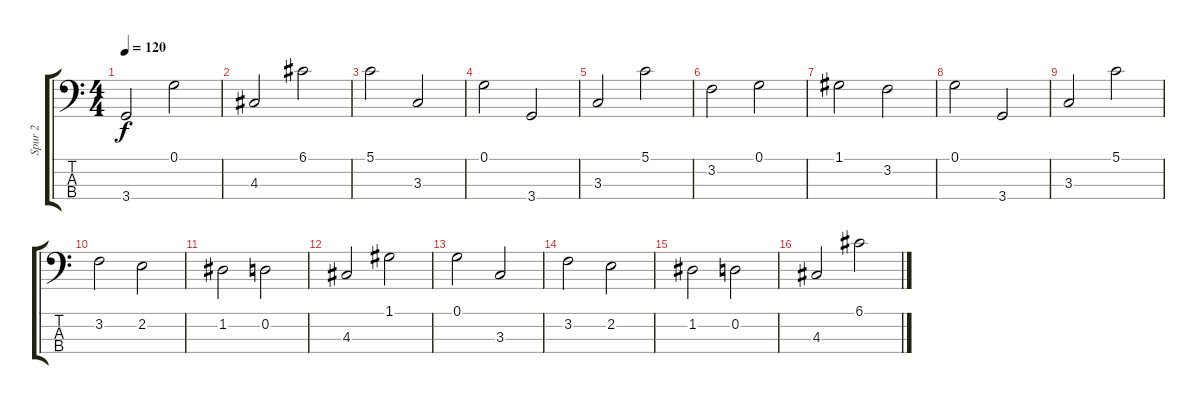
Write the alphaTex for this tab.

\track ("Spur 2" "Spur 2") {instrument acousticbass}
\staff {score tabs}
\tuning (G2 D2 A1 E1) {hide}
\ts (4 4)
\tempo 120
\clef f4
\ks c
3.4.2{dy f} 0.1.2 |
4.3.2 6.1.2 |
5.1.2 3.3.2 |
0.1.2 3.4.2 |
3.3.2 5.1.2 |
3.2.2 0.1.2 |
1.1.2 3.2.2 |
0.1.2 3.4.2 |
3.3.2 5.1.2 |
3.2.2 2.2.2 |
1.2.2 0.2.2 |
4.3.2 1.1.2 |
0.1.2 3.3.2 |
3.2.2 2.2.2 |
1.2.2 0.2.2 |
4.3.2 6.1.2
